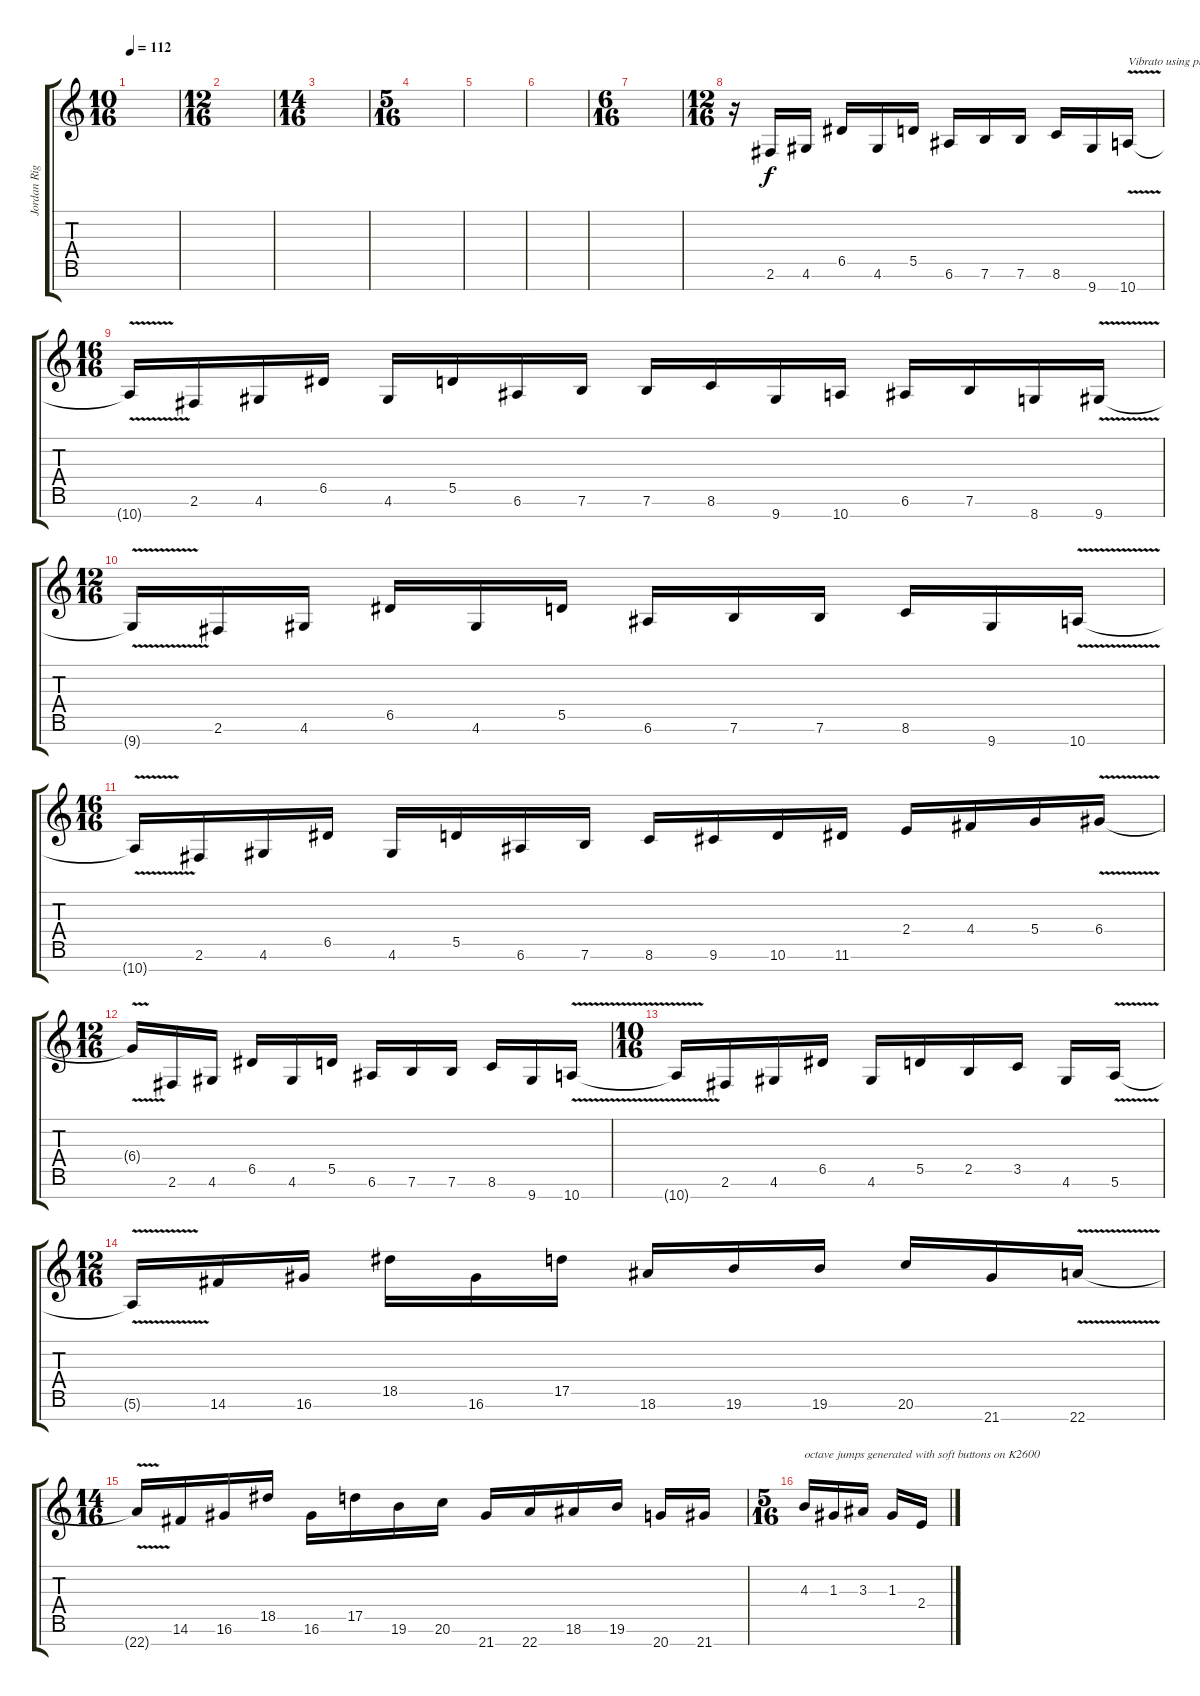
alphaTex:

\track ("Jordan Right Hand" "Jordan Rig") {instrument fx1rain}
\staff {score tabs}
\tuning (E5 B4 G4 D4 A3 E3 B2) {hide}
\ts (10 16)
\tempo 112
\clef g2
\ks c
|
\ts (12 16)
|
\ts (14 16)
|
\ts (5 16)
|
|
|
\ts (6 16)
|
\ts (12 16)
r.16 2.6.16 4.6.16 6.5.16 4.6.16 5.5.16 6.6.16 7.6.16 7.6.16 8.6.16 9.7.16 10.7{v}.16{txt "Vibrato using pitch wheel"} |
\ts (16 16)
10.7{t}.16 2.6.16 4.6.16 6.5.16 4.6.16 5.5.16 6.6.16 7.6.16 7.6.16 8.6.16 9.7.16 10.7.16 6.6.16 7.6.16 8.7.16 9.7{v}.16 |
\ts (12 16)
9.7{t}.16 2.6.16 4.6.16 6.5.16 4.6.16 5.5.16 6.6.16 7.6.16 7.6.16 8.6.16 9.7.16 10.7{v}.16 |
\ts (16 16)
10.7{t}.16 2.6.16 4.6.16 6.5.16 4.6.16 5.5.16 6.6.16 7.6.16 8.6.16 9.6.16 10.6.16 11.6.16 2.4.16 4.4.16 5.4.16 6.4{v}.16 |
\ts (12 16)
6.4{t}.16 2.6.16 4.6.16 6.5.16 4.6.16 5.5.16 6.6.16 7.6.16 7.6.16 8.6.16 9.7.16 10.7{v}.16 |
\ts (10 16)
10.7{t}.16 2.6.16 4.6.16 6.5.16 4.6.16 5.5.16 2.5.16 3.5.16 4.6.16 5.6{v}.16 |
\ts (12 16)
5.6{t}.16 14.6.16 16.6.16 18.5.16 16.6.16 17.5.16 18.6.16 19.6.16 19.6.16 20.6.16 21.7.16 22.7{v}.16 |
\ts (14 16)
22.7{t}.16 14.6.16 16.6.16 18.5.16 16.6.16 17.5.16 19.6.16 20.6.16 21.7.16 22.7.16 18.6.16 19.6.16 20.7.16 21.7.16 |
\ts (5 16)
4.3.16{txt "octave jumps generated with soft buttons on K2600"} 1.3.16 3.3.16 1.3.16 2.4.16
